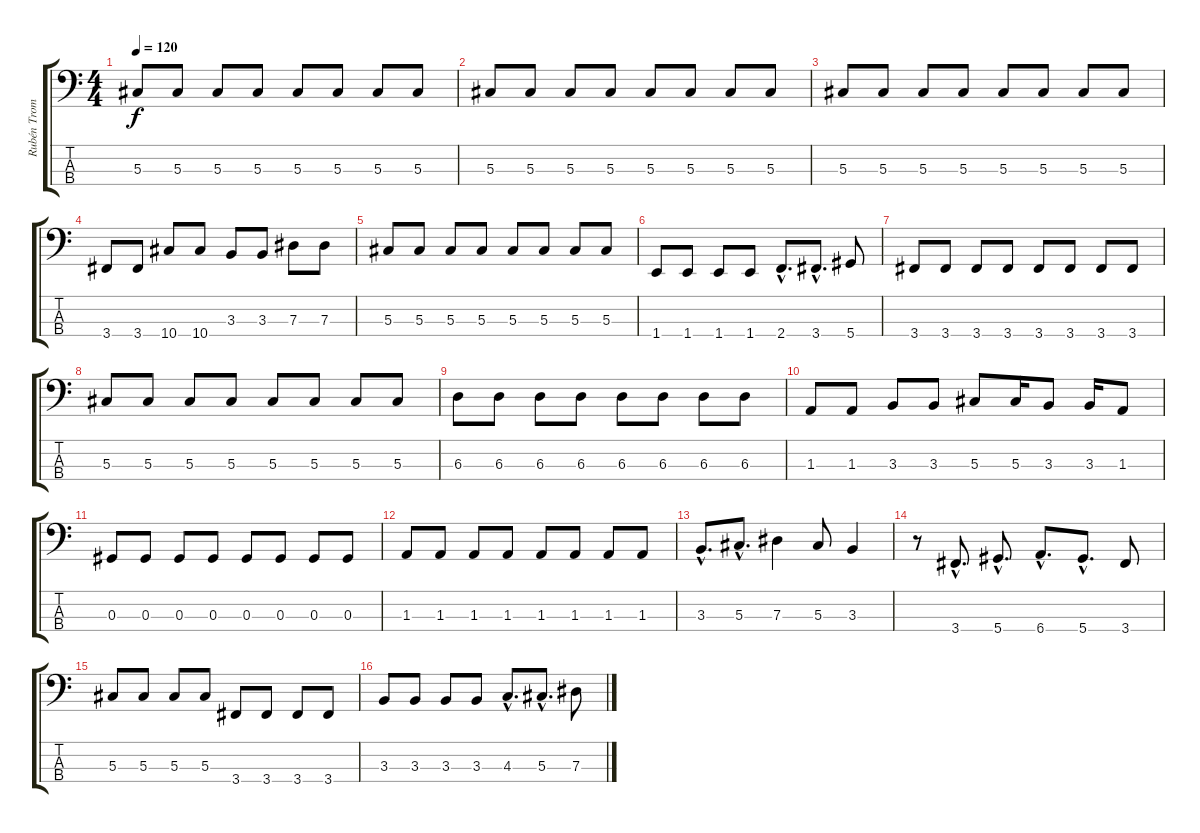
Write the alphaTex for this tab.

\track ("Rubén Trombini - Eb" "Rubén Trom") {instrument electricbasspick}
\staff {score tabs}
\tuning (Gb2 Db2 Ab1 Eb1) {hide}
\ts (4 4)
\tempo 120
\clef f4
\ks c
5.3.8{dy f} 5.3.8 5.3.8 5.3.8 5.3.8 5.3.8 5.3.8 5.3.8 |
5.3.8 5.3.8 5.3.8 5.3.8 5.3.8 5.3.8 5.3.8 5.3.8 |
5.3.8 5.3.8 5.3.8 5.3.8 5.3.8 5.3.8 5.3.8 5.3.8 |
3.4.8 3.4.8 10.4.8 10.4.8 3.3.8 3.3.8 7.3.8 7.3.8 |
5.3.8 5.3.8 5.3.8 5.3.8 5.3.8 5.3.8 5.3.8 5.3.8 |
1.4.8 1.4.8 1.4.8 1.4.8 2.4{hac}.8{d} 3.4{hac}.8{d} 5.4.8 |
3.4.8 3.4.8 3.4.8 3.4.8 3.4.8 3.4.8 3.4.8 3.4.8 |
5.3.8 5.3.8 5.3.8 5.3.8 5.3.8 5.3.8 5.3.8 5.3.8 |
6.3.8 6.3.8 6.3.8 6.3.8 6.3.8 6.3.8 6.3.8 6.3.8 |
1.3.8 1.3.8 3.3.8 3.3.8 5.3.8 5.3.16 3.3.8 3.3.16 1.3.8 |
0.3.8 0.3.8 0.3.8 0.3.8 0.3.8 0.3.8 0.3.8 0.3.8 |
1.3.8 1.3.8 1.3.8 1.3.8 1.3.8 1.3.8 1.3.8 1.3.8 |
3.3{hac}.8{d} 5.3{hac}.8{d} 7.3.4 5.3.8 3.3.4 |
r.8 3.4{hac}.8{d} 5.4{hac}.8{d} 6.4{hac}.8{d} 5.4{hac}.8{d} 3.4.8 |
5.3.8 5.3.8 5.3.8 5.3.8 3.4.8 3.4.8 3.4.8 3.4.8 |
3.3.8 3.3.8 3.3.8 3.3.8 4.3{hac}.8{d} 5.3{hac}.8{d} 7.3.8
